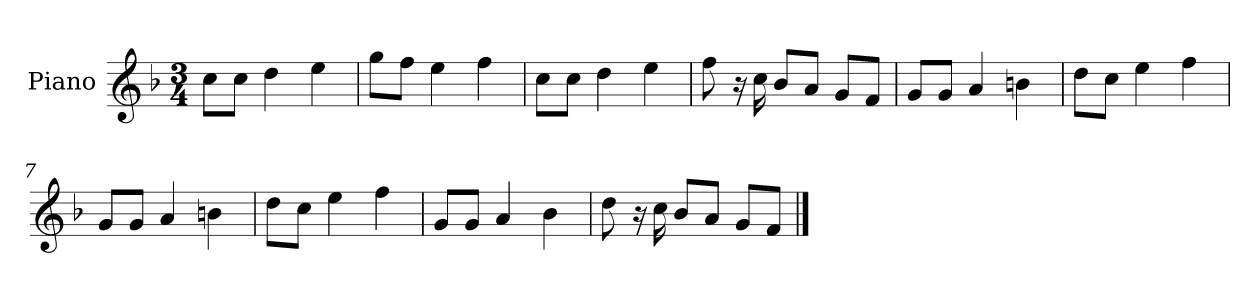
**kern
*part1
*staff1
*I"Piano
*I'P-no
*clefG2
*k[b-]
*M3/4
*MM91
=1
8cc\L
8cc\J
4dd\
4ee\
=2
8gg\L
8ff\J
4ee\
4ff\
=3
8cc\L
8cc\J
4dd\
4ee\
=4
8ff\
16r
16cc\
8b-/L
8a/J
8g/L
8f/J
=5
8g/L
8g/J
4a/
4bn\
=6
8dd\L
8cc\J
4ee\
4ff\
=7
8g/L
8g/J
4a/
4bn\
=8
8dd\L
8cc\J
4ee\
4ff\
!!LO:LB:g=z
=9
8g/L
8g/J
4a/
4b-\
=10
8dd\
16r
16cc\
8b-/L
8a/J
8g/L
8f/J
==
*-
